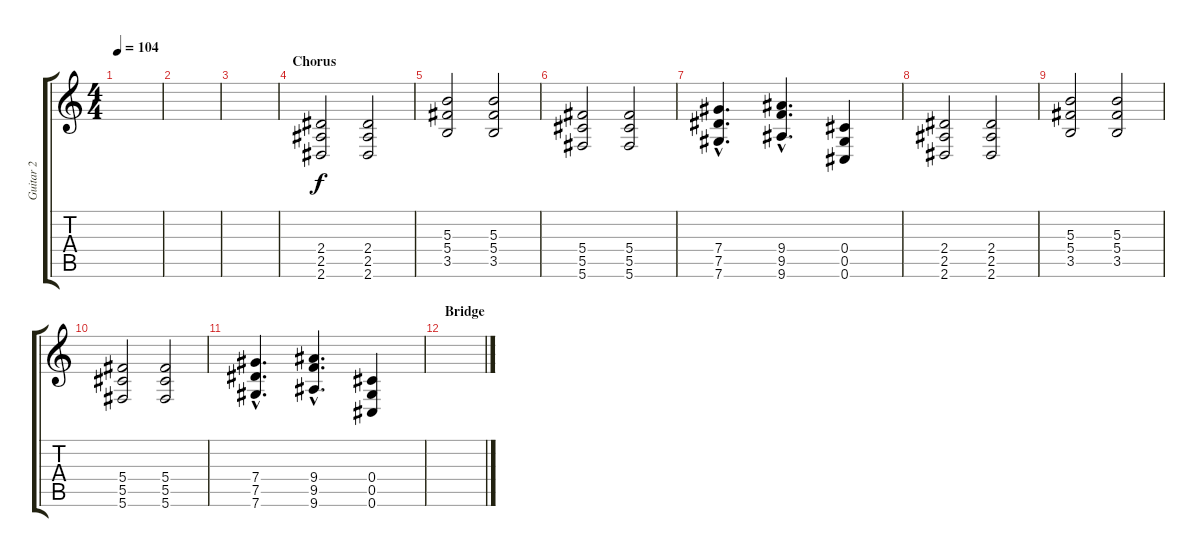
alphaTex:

\track ("Guitar 2" "Guitar 2") {instrument distortionguitar}
\staff {score tabs}
\tuning (Eb4 Bb3 Gb3 Db3 Ab2 Db2) {hide}
\ts (4 4)
\tempo 104
\clef g2
\ks c
|
|
|
\section ("" "Chorus")
(2.4 2.5 2.6).2 (2.4 2.5 2.6).2 |
(5.3 5.4 3.5).2 (5.3 5.4 3.5).2 |
(5.4 5.5 5.6).2 (5.4 5.5 5.6).2 |
(7.4{hac} 7.5{hac} 7.6{hac}).4{d} (9.4{hac} 9.5{hac} 9.6{hac}).4{d} (0.4 0.5 0.6).4 |
(2.4 2.5 2.6).2 (2.4 2.5 2.6).2 |
(5.3 5.4 3.5).2 (5.3 5.4 3.5).2 |
(5.4 5.5 5.6).2 (5.4 5.5 5.6).2 |
(7.4{hac} 7.5{hac} 7.6{hac}).4{d} (9.4{hac} 9.5{hac} 9.6{hac}).4{d} (0.4 0.5 0.6).4 |
\section ("" "Bridge")
